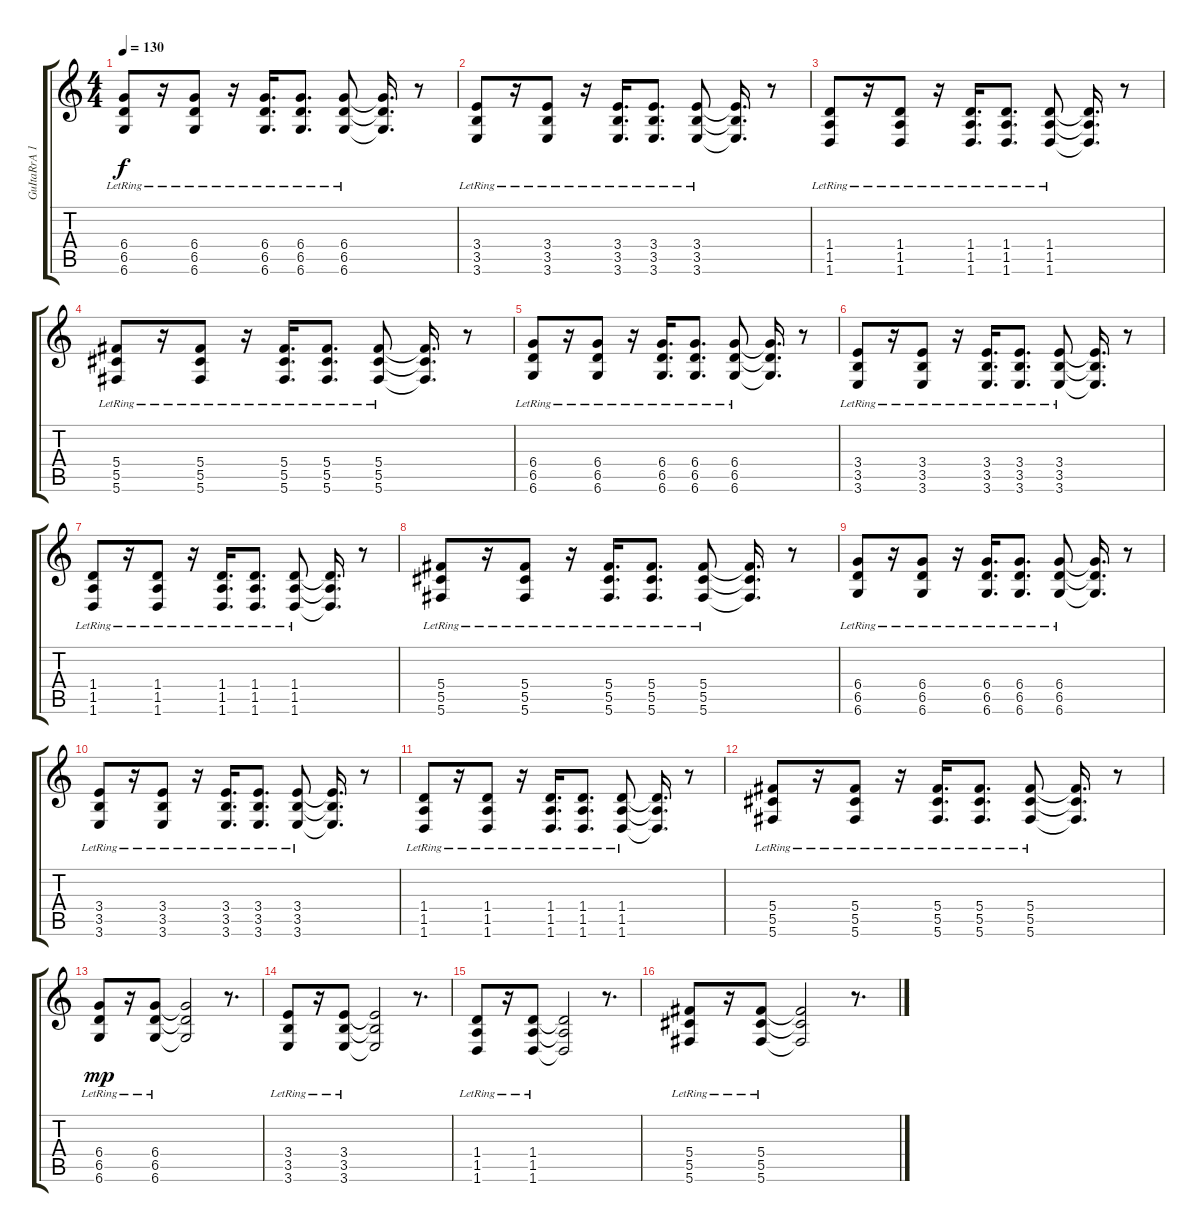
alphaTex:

\track ("GuItaRrA 1" "GuItaRrA 1") {instrument distortionguitar}
\staff {score tabs}
\tuning (Eb4 Bb3 Gb3 Db3 Ab2 Db2) {hide}
\ts (4 4)
\tempo 130
\clef g2
\ks c
(6.4{lr} 6.5{lr} 6.6{lr}).8{dy f} r.16 (6.4{lr} 6.5{lr} 6.6{lr}).8 r.16 (6.4{lr} 6.5{lr} 6.6{lr}).16{d} (6.4{lr} 6.5{lr} 6.6{lr}).8{d} (6.4{lr} 6.5{lr} 6.6{lr}).8 (6.4{t} 6.5{t} 6.6{t}).16{d} r.8 |
(3.4{lr} 3.5{lr} 3.6{lr}).8 r.16 (3.4{lr} 3.5{lr} 3.6{lr}).8 r.16 (3.4{lr} 3.5{lr} 3.6{lr}).16{d} (3.4{lr} 3.5{lr} 3.6{lr}).8{d} (3.4{lr} 3.5{lr} 3.6{lr}).8 (3.4{t} 3.5{t} 3.6{t}).16{d} r.8 |
(1.4{lr} 1.5{lr} 1.6{lr}).8 r.16 (1.4{lr} 1.5{lr} 1.6{lr}).8 r.16 (1.4{lr} 1.5{lr} 1.6{lr}).16{d} (1.4{lr} 1.5{lr} 1.6{lr}).8{d} (1.4{lr} 1.5{lr} 1.6{lr}).8 (1.4{t} 1.5{t} 1.6{t}).16{d} r.8 |
(5.4{lr} 5.5{lr} 5.6{lr}).8 r.16 (5.4{lr} 5.5{lr} 5.6{lr}).8 r.16 (5.4{lr} 5.5{lr} 5.6{lr}).16{d} (5.4{lr} 5.5{lr} 5.6{lr}).8{d} (5.4{lr} 5.5{lr} 5.6{lr}).8 (5.4{t} 5.5{t} 5.6{t}).16{d} r.8 |
(6.4{lr} 6.5{lr} 6.6{lr}).8 r.16 (6.4{lr} 6.5{lr} 6.6{lr}).8 r.16 (6.4{lr} 6.5{lr} 6.6{lr}).16{d} (6.4{lr} 6.5{lr} 6.6{lr}).8{d} (6.4{lr} 6.5{lr} 6.6{lr}).8 (6.4{t} 6.5{t} 6.6{t}).16{d} r.8 |
(3.4{lr} 3.5{lr} 3.6{lr}).8 r.16 (3.4{lr} 3.5{lr} 3.6{lr}).8 r.16 (3.4{lr} 3.5{lr} 3.6{lr}).16{d} (3.4{lr} 3.5{lr} 3.6{lr}).8{d} (3.4{lr} 3.5{lr} 3.6{lr}).8 (3.4{t} 3.5{t} 3.6{t}).16{d} r.8 |
(1.4{lr} 1.5{lr} 1.6{lr}).8 r.16 (1.4{lr} 1.5{lr} 1.6{lr}).8 r.16 (1.4{lr} 1.5{lr} 1.6{lr}).16{d} (1.4{lr} 1.5{lr} 1.6{lr}).8{d} (1.4{lr} 1.5{lr} 1.6{lr}).8 (1.4{t} 1.5{t} 1.6{t}).16{d} r.8 |
(5.4{lr} 5.5{lr} 5.6{lr}).8 r.16 (5.4{lr} 5.5{lr} 5.6{lr}).8 r.16 (5.4{lr} 5.5{lr} 5.6{lr}).16{d} (5.4{lr} 5.5{lr} 5.6{lr}).8{d} (5.4{lr} 5.5{lr} 5.6{lr}).8 (5.4{t} 5.5{t} 5.6{t}).16{d} r.8 |
(6.4{lr} 6.5{lr} 6.6{lr}).8 r.16 (6.4{lr} 6.5{lr} 6.6{lr}).8 r.16 (6.4{lr} 6.5{lr} 6.6{lr}).16{d} (6.4{lr} 6.5{lr} 6.6{lr}).8{d} (6.4{lr} 6.5{lr} 6.6{lr}).8 (6.4{t} 6.5{t} 6.6{t}).16{d} r.8 |
(3.4{lr} 3.5{lr} 3.6{lr}).8 r.16 (3.4{lr} 3.5{lr} 3.6{lr}).8 r.16 (3.4{lr} 3.5{lr} 3.6{lr}).16{d} (3.4{lr} 3.5{lr} 3.6{lr}).8{d} (3.4{lr} 3.5{lr} 3.6{lr}).8 (3.4{t} 3.5{t} 3.6{t}).16{d} r.8 |
(1.4{lr} 1.5{lr} 1.6{lr}).8 r.16 (1.4{lr} 1.5{lr} 1.6{lr}).8 r.16 (1.4{lr} 1.5{lr} 1.6{lr}).16{d} (1.4{lr} 1.5{lr} 1.6{lr}).8{d} (1.4{lr} 1.5{lr} 1.6{lr}).8 (1.4{t} 1.5{t} 1.6{t}).16{d} r.8 |
(5.4{lr} 5.5{lr} 5.6{lr}).8 r.16 (5.4{lr} 5.5{lr} 5.6{lr}).8 r.16 (5.4{lr} 5.5{lr} 5.6{lr}).16{d} (5.4{lr} 5.5{lr} 5.6{lr}).8{d} (5.4{lr} 5.5{lr} 5.6{lr}).8 (5.4{t} 5.5{t} 5.6{t}).16{d} r.8 |
(6.4{lr} 6.5{lr} 6.6{lr}).8{dy mp balance 8} r.16 (6.4{lr} 6.5{lr} 6.6{lr}).8 (6.4{t} 6.5{t} 6.6{t}).2 r.8{d} |
(3.4{lr} 3.5{lr} 3.6{lr}).8 r.16 (3.4{lr} 3.5{lr} 3.6{lr}).8 (3.4{t} 3.5{t} 3.6{t}).2 r.8{d} |
(1.4{lr} 1.5{lr} 1.6{lr}).8 r.16 (1.4{lr} 1.5{lr} 1.6{lr}).8 (1.4{t} 1.5{t} 1.6{t}).2 r.8{d} |
(5.4{lr} 5.5{lr} 5.6{lr}).8 r.16 (5.4{lr} 5.5{lr} 5.6{lr}).8 (5.4{t} 5.5{t} 5.6{t}).2 r.8{d}
